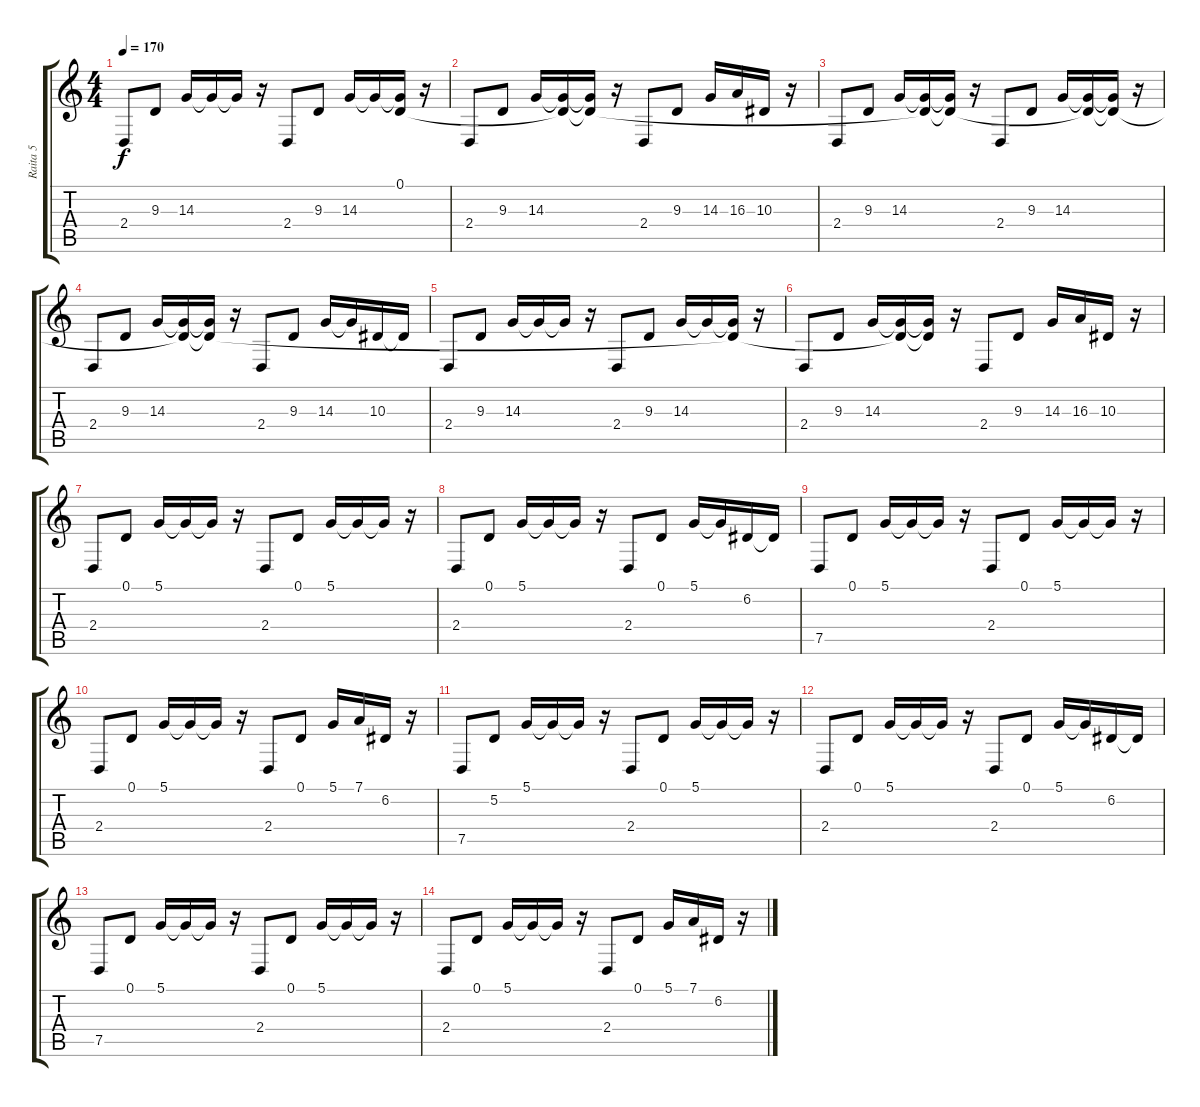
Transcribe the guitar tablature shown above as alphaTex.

\track ("Raita 5" "Raita 5") {instrument frenchhorn}
\staff {score tabs}
\tuning (D4 A3 F3 C3 G2 D2) {hide}
\ts (4 4)
\tempo 170
\clef g2
\ks c
2.4.8{dy f} 9.3.8 14.3.16 14.3{t}.16 14.3{t}.16 r.16 2.4.8 9.3.8 14.3.16 14.3{t}.16 (0.1{t} 14.3{t}).16 r.16 |
2.4.8 9.3.8 14.3.16 (0.1{t} 14.3{t}).16 (0.1{t} 14.3{t}).16 r.16 2.4.8 9.3.8 14.3.16 16.3.16 10.3.16 r.16 |
2.4.8 9.3.8 14.3.16 (0.1{t} 14.3{t}).16 (0.1{t} 14.3{t}).16 r.16 2.4.8 9.3.8 14.3.16 (0.1{t} 14.3{t}).16 (0.1{t} 14.3{t}).16 r.16 |
2.4.8 9.3.8 14.3.16 (0.1{t} 14.3{t}).16 (0.1{t} 14.3{t}).16 r.16 2.4.8 9.3.8 14.3.16 14.3{t}.16 10.3.16 10.3{t}.16 |
2.4.8 9.3.8 14.3.16 14.3{t}.16 14.3{t}.16 r.16 2.4.8 9.3.8 14.3.16 14.3{t}.16 (0.1{t} 14.3{t}).16 r.16 |
2.4.8 9.3.8 14.3.16 (0.1{t} 14.3{t}).16 (0.1{t} 14.3{t}).16 r.16 2.4.8 9.3.8 14.3.16 16.3.16 10.3.16 r.16 |
2.4.8 0.1.8 5.1.16 5.1{t}.16 5.1{t}.16 r.16 2.4.8 0.1.8 5.1.16 5.1{t}.16 5.1{t}.16 r.16 |
2.4.8 0.1.8 5.1.16 5.1{t}.16 5.1{t}.16 r.16 2.4.8 0.1.8 5.1.16 5.1{t}.16 6.2.16 6.2{t}.16 |
7.5.8 0.1.8 5.1.16 5.1{t}.16 5.1{t}.16 r.16 2.4.8 0.1.8 5.1.16 5.1{t}.16 5.1{t}.16 r.16 |
2.4.8 0.1.8 5.1.16 5.1{t}.16 5.1{t}.16 r.16 2.4.8 0.1.8 5.1.16 7.1.16 6.2.16 r.16 |
7.5.8 5.2.8 5.1.16 5.1{t}.16 5.1{t}.16 r.16 2.4.8 0.1.8 5.1.16 5.1{t}.16 5.1{t}.16 r.16 |
2.4.8 0.1.8 5.1.16 5.1{t}.16 5.1{t}.16 r.16 2.4.8 0.1.8 5.1.16 5.1{t}.16 6.2.16 6.2{t}.16 |
7.5.8 0.1.8 5.1.16 5.1{t}.16 5.1{t}.16 r.16 2.4.8 0.1.8 5.1.16 5.1{t}.16 5.1{t}.16 r.16 |
2.4.8 0.1.8 5.1.16 5.1{t}.16 5.1{t}.16 r.16 2.4.8 0.1.8 5.1.16 7.1.16 6.2.16 r.16
